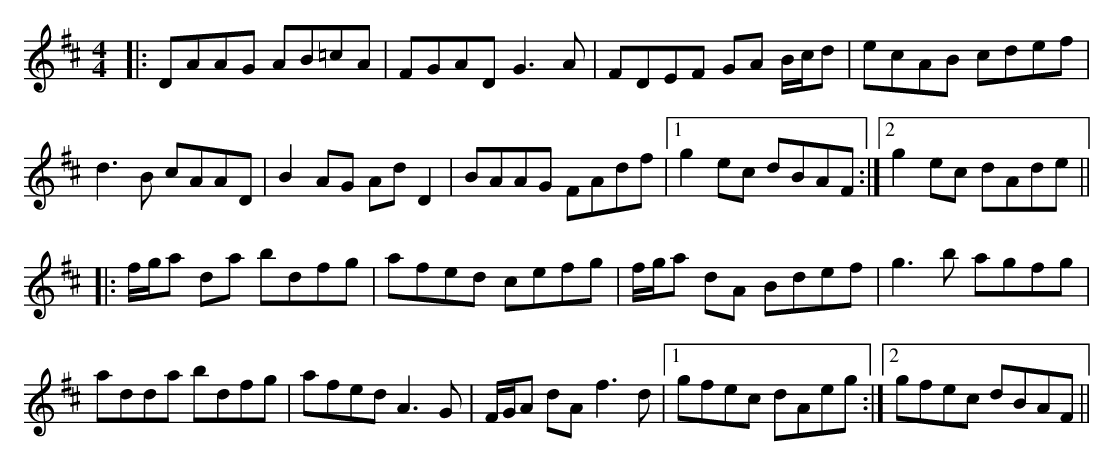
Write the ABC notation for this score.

X:1
M:4/4
K:D
|:DAAG AB=cA|FGAD G3 A|FDEF GA B/c/d|ecAB cdef|
d3 B cAAD|B2 AG Ad D2|BAAG FAdf|1 g2 ec dBAF:|2 g2 ec dAde||
|:f/g/a da bdfg|afed cefg|f/g/a dA Bdef|g3 b agfg|
adda bdfg|afed A3G|F/G/A dA f3 d|1 gfec dAeg:|2 gfec dBAF||
